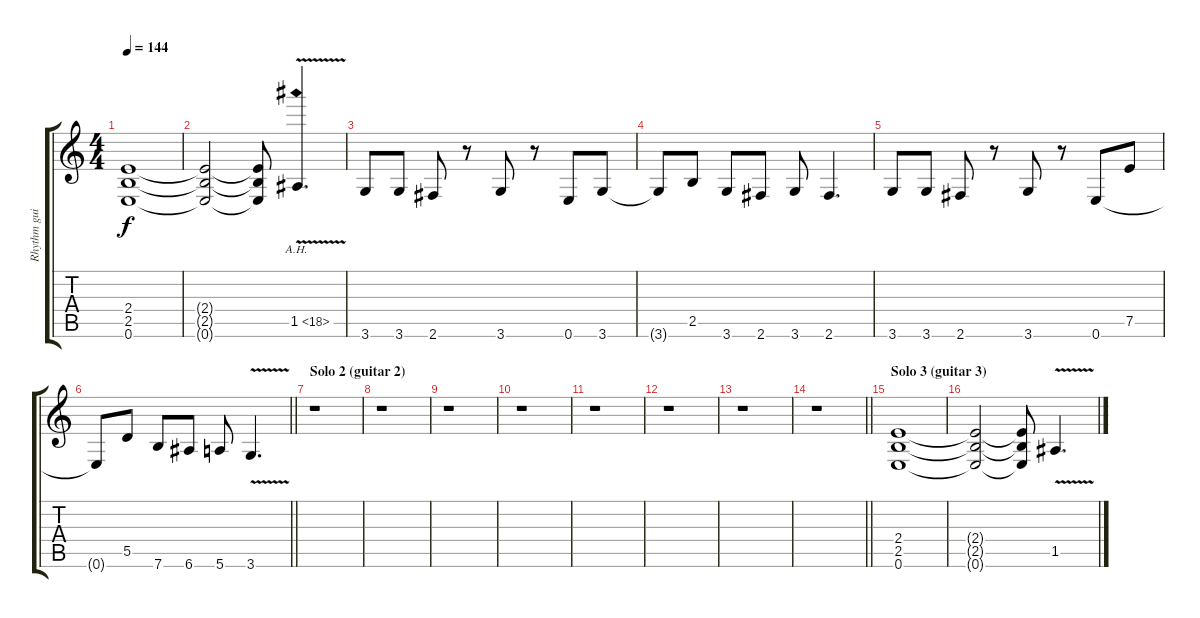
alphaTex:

\track ("Rhythm guitar" "Rhythm gui") {instrument distortionguitar}
\staff {score tabs}
\tuning (E4 B3 G3 D3 A2 E2) {hide}
\ts (4 4)
\tempo 144
\clef g2
\ks c
(2.4 2.5 0.6).1{dy f instrument distortionguitar} |
(2.4{t} 2.5{t} 0.6{t}).2 (2.4{t} 2.5{t} 0.6{t}).8 1.5{ah 17 v}.4{d} |
3.6.8 3.6.8 2.6.8 r.8 3.6.8 r.8 0.6.8 3.6.8 |
3.6{t}.8 2.5.8 3.6.8 2.6.8 3.6.8 2.6.4{d} |
3.6.8 3.6.8 2.6.8 r.8 3.6.8 r.8 0.6.8 7.5.8 |
\barLineRight lightlight
0.6{t}.8 5.5.8 7.6.8 6.6.8 5.6.8 3.6{v}.4{d} |
\section ("" "Solo 2 (guitar 2)")
r.1 |
r.1 |
r.1 |
r.1 |
r.1 |
r.1 |
r.1 |
\barLineRight lightlight
r.1 |
\section ("" "Solo 3 (guitar 3)")
(2.4 2.5 0.6).1{volume 11} |
(2.4{t} 2.5{t} 0.6{t}).2 (2.4{t} 2.5{t} 0.6{t}).8 1.5{v}.4{d}
